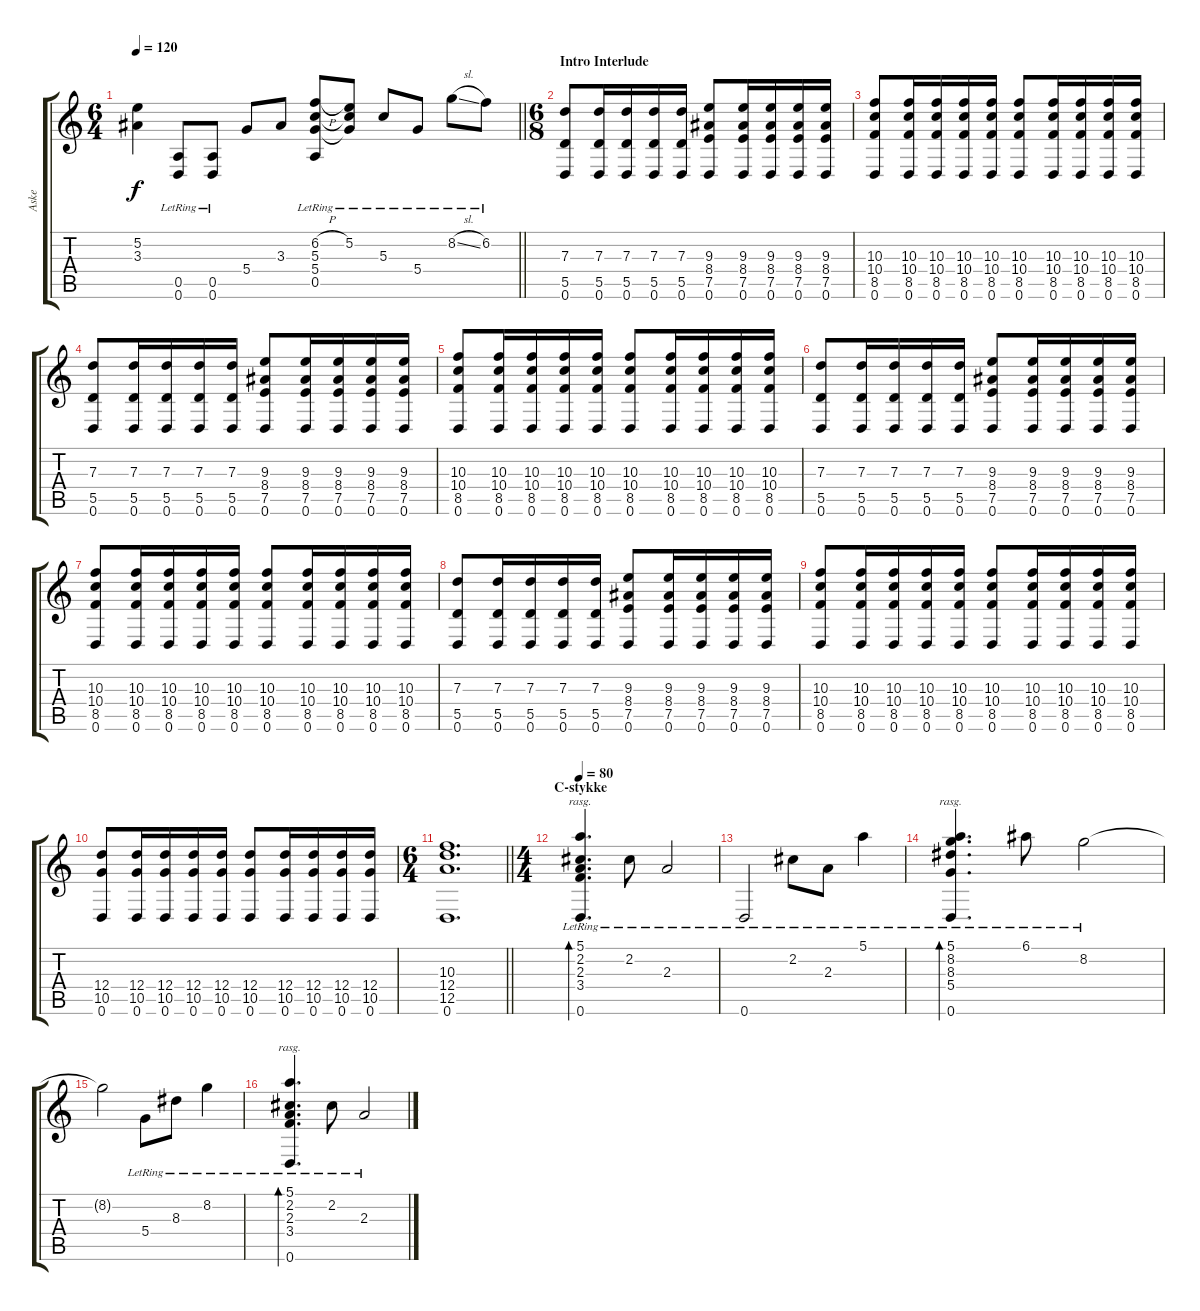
\track ("Aske" "Aske") {instrument overdrivenguitar}
\staff {score tabs}
\tuning (E4 B3 G3 D3 A2 D2) {hide}
\ts (6 4)
\tempo 120
\clef g2
\barLineRight lightlight
\ks c
(5.2 3.3).4{dy f} (0.5 0.6{lr}).8 (0.5 0.6{lr}).8 5.4.8 3.3.8 (6.2{h lr} 5.3{lr} 5.4{lr} 0.5{lr}).8 (5.2{lr} 5.3{t} 5.4{t}).8 5.3{lr}.8 5.4{lr}.8 8.2{sl lr}.8 6.2{lr}.8 |
\ts (6 8)
\section ("" "Intro Interlude")
(7.3 5.5 0.6).8 (7.3 5.5 0.6).16 (7.3 5.5 0.6).16 (7.3 5.5 0.6).16 (7.3 5.5 0.6).16 (9.3 8.4 7.5 0.6).8 (9.3 8.4 7.5 0.6).16 (9.3 8.4 7.5 0.6).16 (9.3 8.4 7.5 0.6).16 (9.3 8.4 7.5 0.6).16 |
(10.3 10.4 8.5 0.6).8 (10.3 10.4 8.5 0.6).16 (10.3 10.4 8.5 0.6).16 (10.3 10.4 8.5 0.6).16 (10.3 10.4 8.5 0.6).16 (10.3 10.4 8.5 0.6).8 (10.3 10.4 8.5 0.6).16 (10.3 10.4 8.5 0.6).16 (10.3 10.4 8.5 0.6).16 (10.3 10.4 8.5 0.6).16 |
(7.3 5.5 0.6).8 (7.3 5.5 0.6).16 (7.3 5.5 0.6).16 (7.3 5.5 0.6).16 (7.3 5.5 0.6).16 (9.3 8.4 7.5 0.6).8 (9.3 8.4 7.5 0.6).16 (9.3 8.4 7.5 0.6).16 (9.3 8.4 7.5 0.6).16 (9.3 8.4 7.5 0.6).16 |
(10.3 10.4 8.5 0.6).8 (10.3 10.4 8.5 0.6).16 (10.3 10.4 8.5 0.6).16 (10.3 10.4 8.5 0.6).16 (10.3 10.4 8.5 0.6).16 (10.3 10.4 8.5 0.6).8 (10.3 10.4 8.5 0.6).16 (10.3 10.4 8.5 0.6).16 (10.3 10.4 8.5 0.6).16 (10.3 10.4 8.5 0.6).16 |
(7.3 5.5 0.6).8 (7.3 5.5 0.6).16 (7.3 5.5 0.6).16 (7.3 5.5 0.6).16 (7.3 5.5 0.6).16 (9.3 8.4 7.5 0.6).8 (9.3 8.4 7.5 0.6).16 (9.3 8.4 7.5 0.6).16 (9.3 8.4 7.5 0.6).16 (9.3 8.4 7.5 0.6).16 |
(10.3 10.4 8.5 0.6).8 (10.3 10.4 8.5 0.6).16 (10.3 10.4 8.5 0.6).16 (10.3 10.4 8.5 0.6).16 (10.3 10.4 8.5 0.6).16 (10.3 10.4 8.5 0.6).8 (10.3 10.4 8.5 0.6).16 (10.3 10.4 8.5 0.6).16 (10.3 10.4 8.5 0.6).16 (10.3 10.4 8.5 0.6).16 |
(7.3 5.5 0.6).8 (7.3 5.5 0.6).16 (7.3 5.5 0.6).16 (7.3 5.5 0.6).16 (7.3 5.5 0.6).16 (9.3 8.4 7.5 0.6).8 (9.3 8.4 7.5 0.6).16 (9.3 8.4 7.5 0.6).16 (9.3 8.4 7.5 0.6).16 (9.3 8.4 7.5 0.6).16 |
(10.3 10.4 8.5 0.6).8 (10.3 10.4 8.5 0.6).16 (10.3 10.4 8.5 0.6).16 (10.3 10.4 8.5 0.6).16 (10.3 10.4 8.5 0.6).16 (10.3 10.4 8.5 0.6).8 (10.3 10.4 8.5 0.6).16 (10.3 10.4 8.5 0.6).16 (10.3 10.4 8.5 0.6).16 (10.3 10.4 8.5 0.6).16 |
(12.4 10.5 0.6).8 (12.4 10.5 0.6).16 (12.4 10.5 0.6).16 (12.4 10.5 0.6).16 (12.4 10.5 0.6).16 (12.4 10.5 0.6).8 (12.4 10.5 0.6).16 (12.4 10.5 0.6).16 (12.4 10.5 0.6).16 (12.4 10.5 0.6).16 |
\ts (6 4)
\barLineRight lightlight
(10.3 12.4 12.5 0.6).1{d volume 0} |
\ts (4 4)
\section ("" "C-stykke")
\tempo 80
(5.1{lr} 2.2{lr} 2.3{lr} 3.4{lr} 0.6{lr}).4{d bd 240 rasg ii volume 11 instrument electricguitarclean} 2.2{lr}.8 2.3{lr}.2 |
0.6{lr}.2 2.2{lr}.8 2.3{lr}.8 5.1{lr}.4 |
(5.1{lr} 8.2{lr} 8.3{lr} 5.4{lr} 0.6{lr}).4{d bd 240 rasg ii} 6.1{lr}.8 8.2{lr}.2 |
8.2{t}.2 5.4{lr}.8 8.3{lr}.8 8.2{lr}.4 |
(5.1{lr} 2.2{lr} 2.3{lr} 3.4{lr} 0.6{lr}).4{d bd 240 rasg ii} 2.2{lr}.8 2.3{lr}.2
